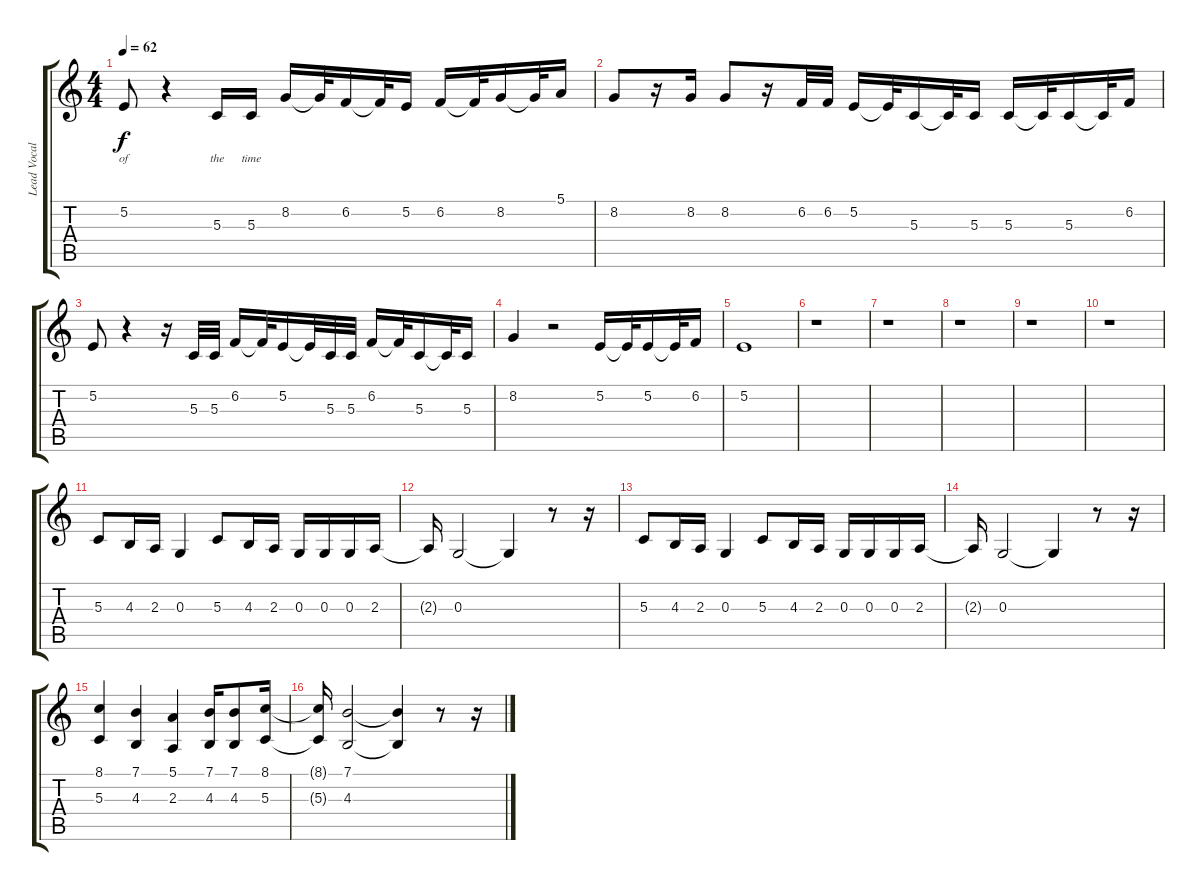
\track ("Lead Vocals" "Lead Vocal") {instrument lead6voice}
\staff {score tabs}
\tuning (E4 B3 G3 D3 A2 E2) {hide}
\ts (4 4)
\tempo 62
\clef g2
\ks c
5.2.8{lyrics (0 "of") lyrics (1 "") lyrics (2 "") lyrics (3 "") lyrics (4 "") dy f} r.4 5.3.16{lyrics (0 "the") lyrics (1 "") lyrics (2 "") lyrics (3 "") lyrics (4 "")} 5.3.16{lyrics (0 "time") lyrics (1 "") lyrics (2 "") lyrics (3 "") lyrics (4 "")} 8.2.16 8.2{t}.32 6.2.16 6.2{t}.32 5.2.16 6.2.16 6.2{t}.32 8.2.16 8.2{t}.32 5.1.16 |
8.2.8 r.16 8.2.16 8.2.8 r.16 6.2.32 6.2.32 5.2.16 5.2{t}.32 5.3.16 5.3{t}.32 5.3.16 5.3.16 5.3{t}.32 5.3.16 5.3{t}.32 6.2.16 |
5.2.8 r.4 r.16 5.3.32 5.3.32 6.2.16 6.2{t}.32 5.2.16 5.2{t}.32 5.3.32 5.3.32 6.2.16 6.2{t}.32 5.3.16 5.3{t}.32 5.3.16 |
8.2.4 r.2 5.2.16 5.2{t}.32 5.2.16 5.2{t}.32 6.2.16 |
5.2.1 |
r.1 |
r.1 |
r.1 |
r.1 |
r.1 |
5.3.8 4.3.16 2.3.16 0.3.4 5.3.8 4.3.16 2.3.16 0.3.16 0.3.16 0.3.16 2.3.16 |
2.3{t}.16 0.3.2 0.3{t}.4 r.8 r.16 |
5.3.8 4.3.16 2.3.16 0.3.4 5.3.8 4.3.16 2.3.16 0.3.16 0.3.16 0.3.16 2.3.16 |
2.3{t}.16 0.3.2 0.3{t}.4 r.8 r.16 |
(8.1 5.3).4 (7.1 4.3).4 (5.1 2.3).4 (7.1 4.3).16 (7.1 4.3).8 (8.1 5.3).16 |
(8.1{t} 5.3{t}).16 (7.1 4.3).2 (7.1{t} 4.3{t}).4 r.8 r.16
